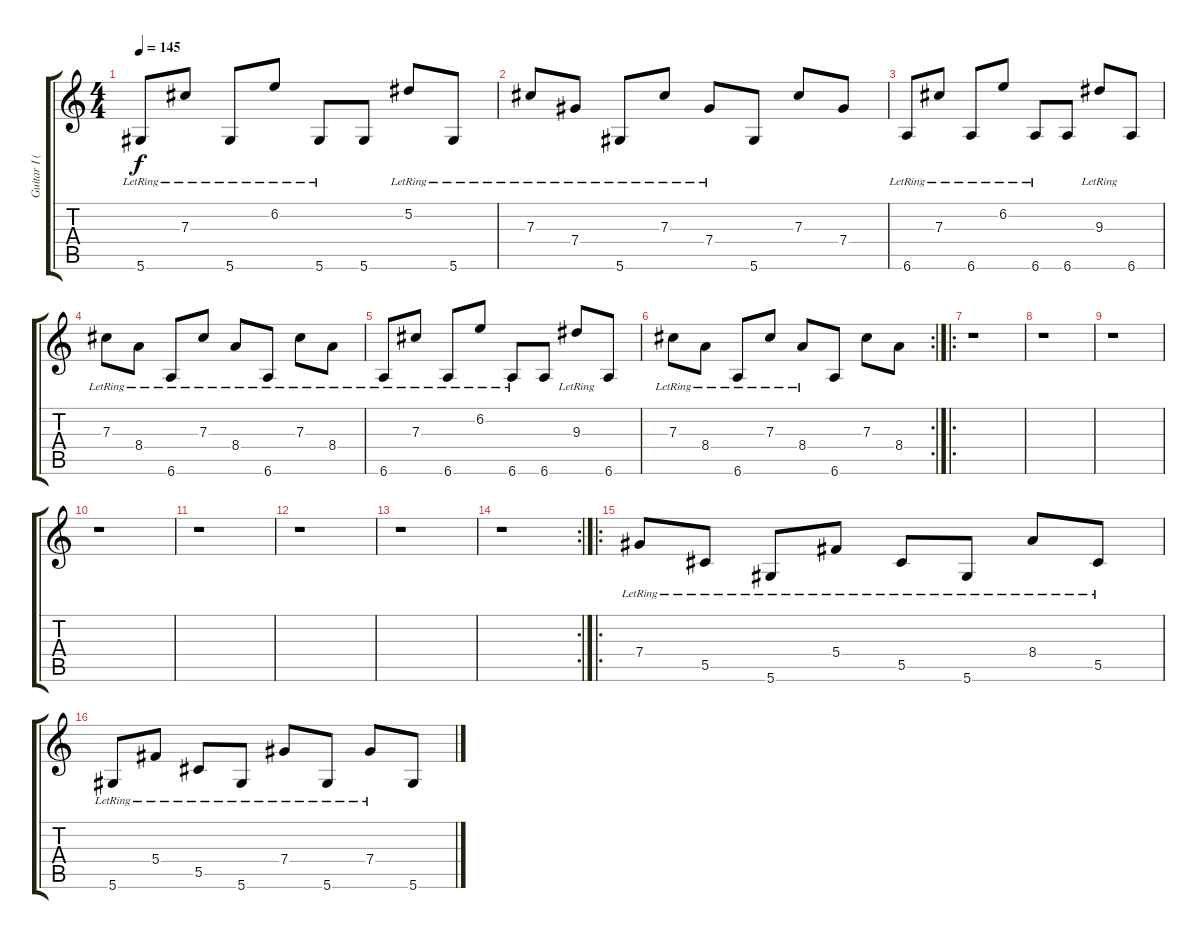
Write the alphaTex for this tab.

\track ("Guitar I (clean)" "Guitar I (") {instrument electricguitarclean}
\staff {score tabs}
\tuning (Eb4 Bb3 Gb3 Db3 Ab2 Eb2) {hide}
\ts (4 4)
\tempo 145
\clef g2
\ks c
5.6{lr}.8{dy f} 7.3{lr}.8 5.6{lr}.8 6.2{lr}.8 5.6{lr}.8 5.6.8 5.2{lr}.8 5.6{lr}.8 |
7.3{lr}.8 7.4{lr}.8 5.6{lr}.8 7.3{lr}.8 7.4{lr}.8 5.6.8 7.3.8 7.4.8 |
6.6{lr}.8 7.3{lr}.8 6.6{lr}.8 6.2{lr}.8 6.6{lr}.8 6.6.8 9.3{lr}.8 6.6.8 |
7.3{lr}.8 8.4{lr}.8 6.6{lr}.8 7.3{lr}.8 8.4{lr}.8 6.6{lr}.8 7.3{lr}.8 8.4{lr}.8 |
6.6{lr}.8 7.3{lr}.8 6.6{lr}.8 6.2{lr}.8 6.6{lr}.8 6.6.8 9.3{lr}.8 6.6.8 |
\rc 2
7.3{lr}.8 8.4{lr}.8 6.6{lr}.8 7.3{lr}.8 8.4{lr}.8 6.6.8 7.3.8 8.4.8 |
\ro
r.1 |
r.1 |
r.1 |
r.1 |
r.1 |
r.1 |
r.1 |
\rc 2
r.1 |
\ro
7.4{lr}.8 5.5{lr}.8 5.6{lr}.8 5.4{lr}.8 5.5{lr}.8 5.6{lr}.8 8.4{lr}.8 5.5{lr}.8 |
5.6{lr}.8 5.4{lr}.8 5.5{lr}.8 5.6{lr}.8 7.4{lr}.8 5.6{lr}.8 7.4{lr}.8 5.6.8
